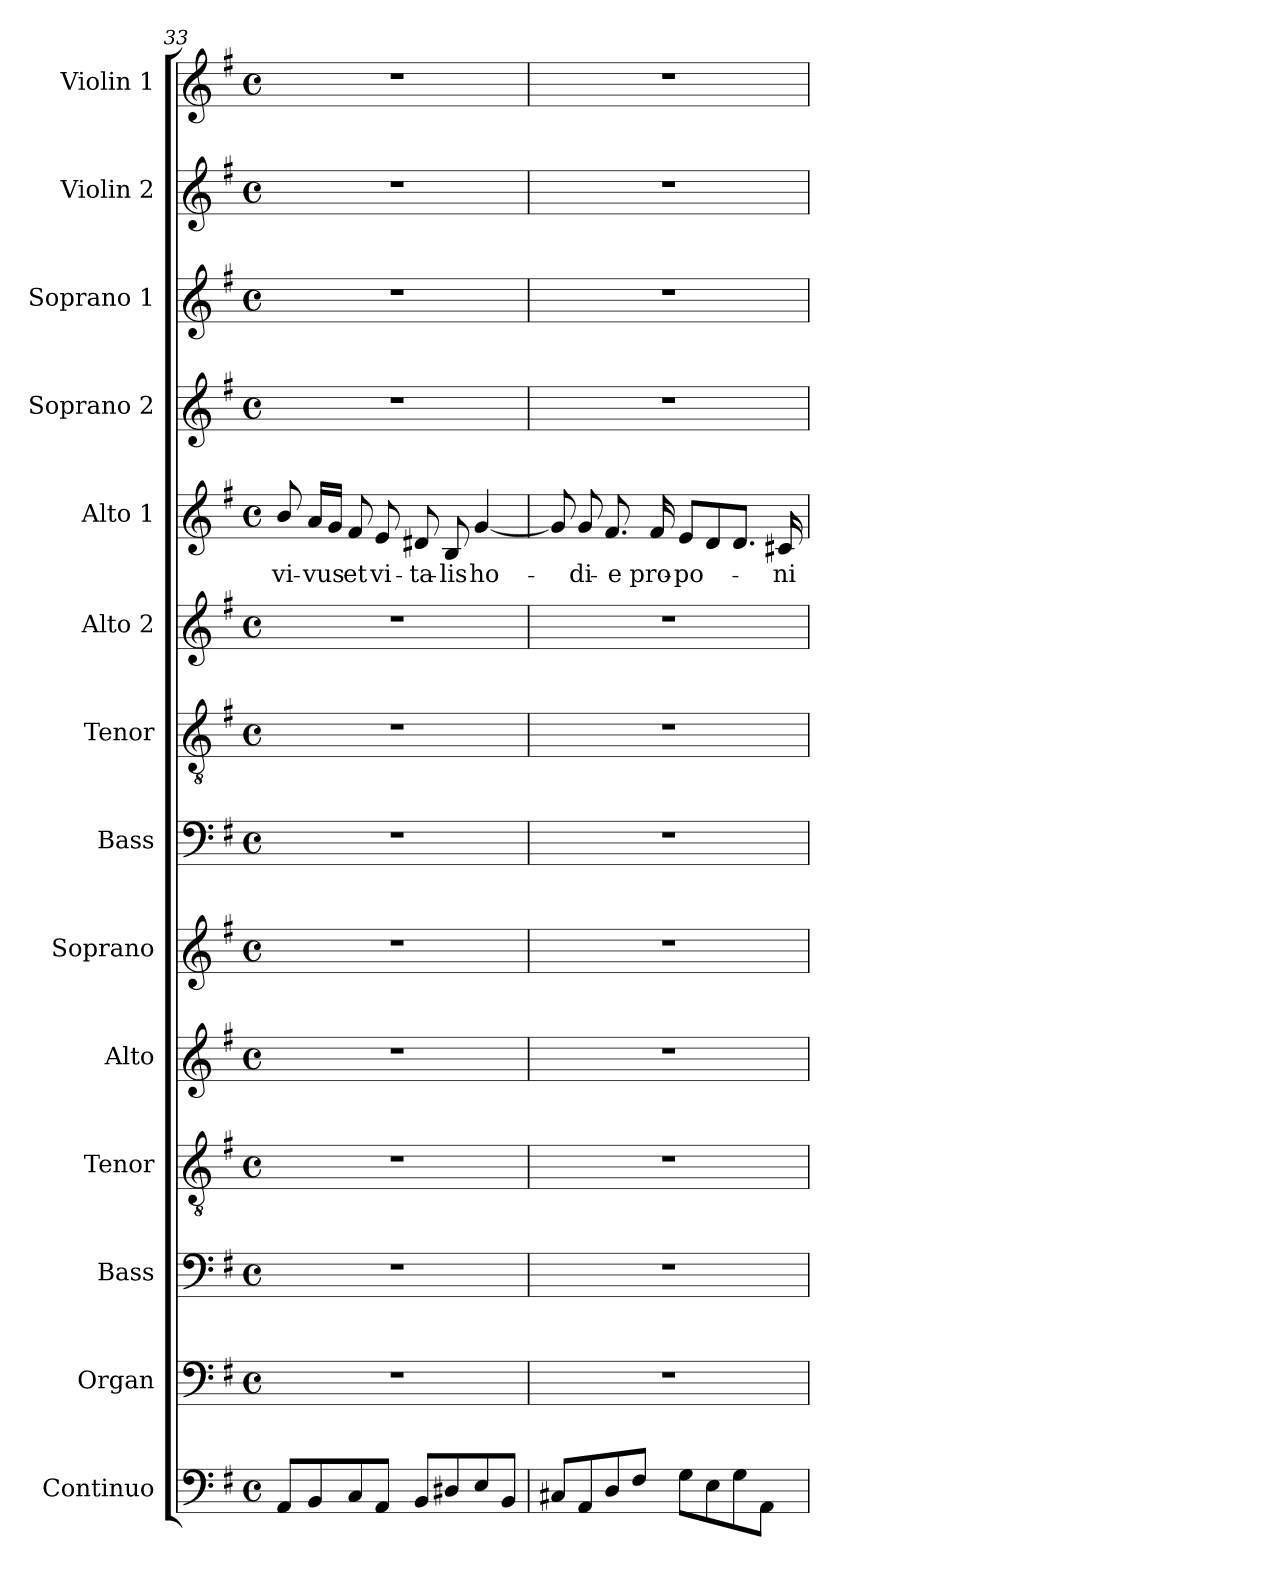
**kern	**kern	**kern	**kern	**kern	**kern	**kern	**kern	**kern	**kern	**text	**kern	**kern	**kern	**kern
*part14	*part13	*part12	*part11	*part10	*part9	*part8	*part7	*part6	*part5	*part5	*part4	*part3	*part2	*part1
*staff14	*staff13	*staff12	*staff11	*staff10	*staff9	*staff8	*staff7	*staff6	*staff5	*staff5	*staff4	*staff3	*staff2	*staff1
*I"Continuo	*I"Organ	*I"Bass	*I"Tenor	*I"Alto	*I"Soprano	*I"Bass	*I"Tenor	*I"Alto 2	*I"Alto 1	*	*I"Soprano 2	*I"Soprano 1	*I"Violin 2	*I"Violin 1
*I'Cont.	*I'Org.	*I'B.	*I'T.	*I'A.	*I'S.	*I'B.	*I'T.	*I'A2.	*I'A1.	*	*I'S2.	*I'S1.	*I'Vln. 2	*I'Vln. 1
!!LO:LB:g=z
*clefF4	*clefF4	*clefF4	*clefGv2	*clefG2	*clefG2	*clefF4	*clefGv2	*clefG2	*clefG2	*	*clefG2	*clefG2	*clefG2	*clefG2
*	*	*	*ITrd7c12	*	*	*	*ITrd7c12	*	*	*	*	*	*	*
*k[f#]	*k[f#]	*k[f#]	*k[f#]	*k[f#]	*k[f#]	*k[f#]	*k[f#]	*k[f#]	*k[f#]	*	*k[f#]	*k[f#]	*k[f#]	*k[f#]
*G:	*G:	*G:	*G:	*G:	*G:	*G:	*G:	*G:	*G:	*	*G:	*G:	*G:	*G:
*M4/4	*M4/4	*M4/4	*M4/4	*M4/4	*M4/4	*M4/4	*M4/4	*M4/4	*M4/4	*	*M4/4	*M4/4	*M4/4	*M4/4
*met(c)	*met(c)	*met(c)	*met(c)	*met(c)	*met(c)	*met(c)	*met(c)	*met(c)	*met(c)	*	*met(c)	*met(c)	*met(c)	*met(c)
=33	=33	=33	=33	=33	=33	=33	=33	=33	=33	=33	=33	=33	=33	=33
!	!	!	!	!	!	!	!	!	!	!LO:LY:b:color=#000000	!	!	!	!
8AAi/L	1r	1r	1r	1r	1r	1r	1r	1r	8bi/	vi-	1r	1r	1r	1r
!	!	!	!	!	!	!	!	!	!	!LO:LY:b:color=#000000	!	!	!	!
8BBi/	.	.	.	.	.	.	.	.	16ai/LL	-vus	.	.	.	.
.	.	.	.	.	.	.	.	.	16gi/JJ	.	.	.	.	.
!	!	!	!	!	!	!	!	!	!	!LO:LY:b:color=#000000	!	!	!	!
8Ci/	.	.	.	.	.	.	.	.	8f#i/	et	.	.	.	.
!	!	!	!	!	!	!	!	!	!	!LO:LY:b:color=#000000	!	!	!	!
8AAi/J	.	.	.	.	.	.	.	.	8ei/	vi-	.	.	.	.
!	!	!	!	!	!	!	!	!	!	!LO:LY:b:color=#000000	!	!	!	!
8BBi/L	.	.	.	.	.	.	.	.	8d#Xi/	-ta-	.	.	.	.
!	!	!	!	!	!	!	!	!	!	!LO:LY:b:color=#000000	!	!	!	!
8D#Xi/	.	.	.	.	.	.	.	.	8Bi/	-lis	.	.	.	.
!	!	!	!	!	!	!	!	!	!	!LO:LY:b:color=#000000	!	!	!	!
8Ei/	.	.	.	.	.	.	.	.	[<4gi/	ho-	.	.	.	.
8BBi/J	.	.	.	.	.	.	.	.	.	.	.	.	.	.
=34	=34	=34	=34	=34	=34	=34	=34	=34	=34	=34	=34	=34	=34	=34
8C#Xi/L	1r	1r	1r	1r	1r	1r	1r	1r	8gi/]	.	1r	1r	1r	1r
!	!	!	!	!	!	!	!	!	!	!LO:LY:b:color=#000000	!	!	!	!
8AAi/	.	.	.	.	.	.	.	.	8gi/	-di-	.	.	.	.
!	!	!	!	!	!	!	!	!	!	!LO:LY:b:color=#000000	!	!	!	!
8Di/	.	.	.	.	.	.	.	.	8.f#i/	-e	.	.	.	.
8F#i/J	.	.	.	.	.	.	.	.	.	.	.	.	.	.
!	!	!	!	!	!	!	!	!	!	!LO:LY:b:color=#000000	!	!	!	!
.	.	.	.	.	.	.	.	.	16f#i/	pro-	.	.	.	.
!	!	!	!	!	!	!	!	!	!	!LO:LY:b:color=#000000	!	!	!	!
8Gi\L	.	.	.	.	.	.	.	.	8ei/L	-po-	.	.	.	.
8Ei\	.	.	.	.	.	.	.	.	8di/	.	.	.	.	.
8Gi\	.	.	.	.	.	.	.	.	8.di/J	.	.	.	.	.
8AAi\J	.	.	.	.	.	.	.	.	.	.	.	.	.	.
!	!	!	!	!	!	!	!	!	!	!LO:LY:b:color=#000000	!	!	!	!
.	.	.	.	.	.	.	.	.	16c#Xi/	-ni-	.	.	.	.
=	=	=	=	=	=	=	=	=	=	=	=	=	=	=
*-	*-	*-	*-	*-	*-	*-	*-	*-	*-	*-	*-	*-	*-	*-
